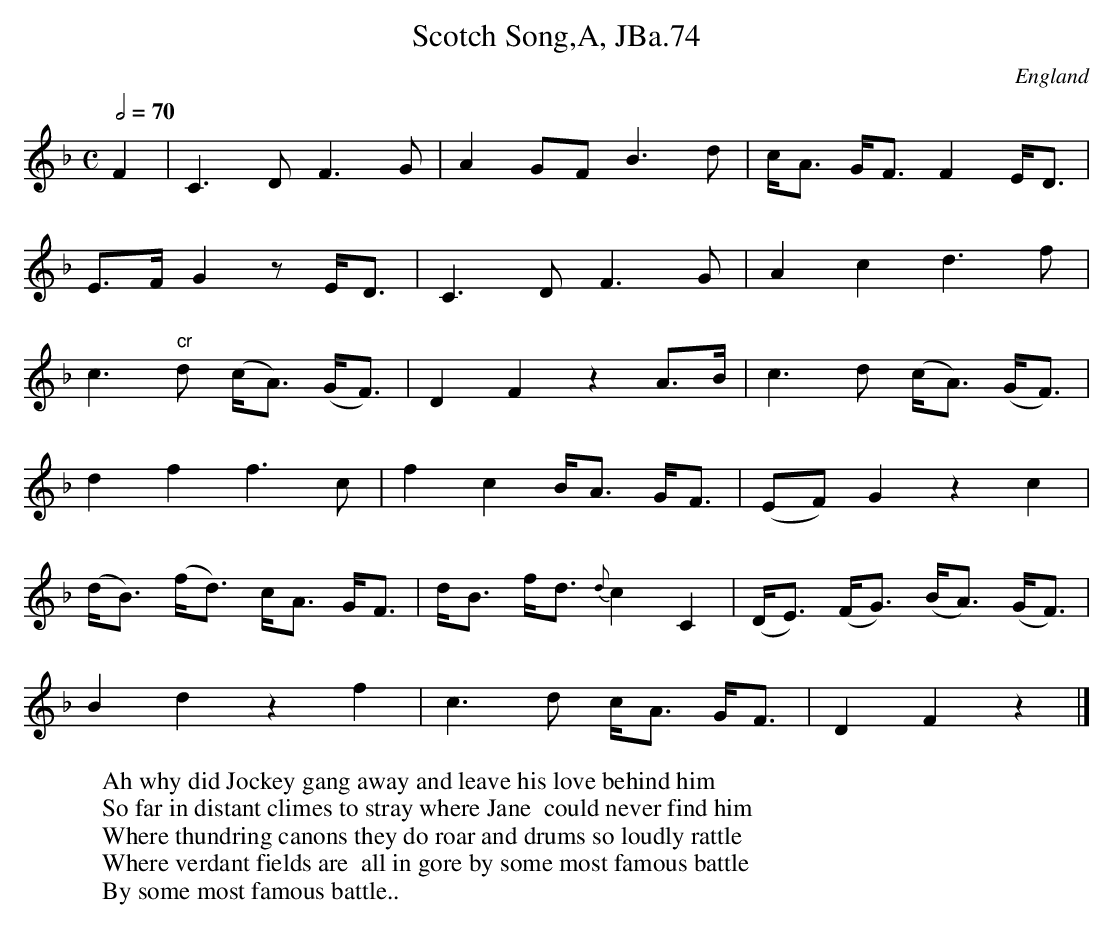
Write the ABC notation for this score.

X:1
T:Scotch Song,A, JBa.74
M:C
L:1/8
Q:1/2=70
O:England
W:Ah why did Jockey gang away and leave his love behind him
W:So far in distant climes to stray where Jane  could never find him
W:Where thundring canons they do roar and drums so loudly rattle
W:Where verdant fields are  all in gore by some most famous battle
W:By some most famous battle..
K:F major
F2 | C3D F3G | A2 GF B3d |  c<A G<F F2 E<D |!
E>FG2 z E<D |C3D F3G | A2 c2 d3 f |!
c3 "cr"d (c<A) (G<F) | D2 F2 z2 A>B |c3 d (c<A) (G<F) |!
d2 f2 f3 c | f2 c2 B<A G<F | (EF) G2 z2 c2 |!
(d<B) (f<d) c<A G<F | d<B f<d {d}c2 C2 | (D<E) (F<G) (B<A) (G<F) |!
B2d2 z2 f2 | c3 d c<A G<F | D2F2 z2 |]
